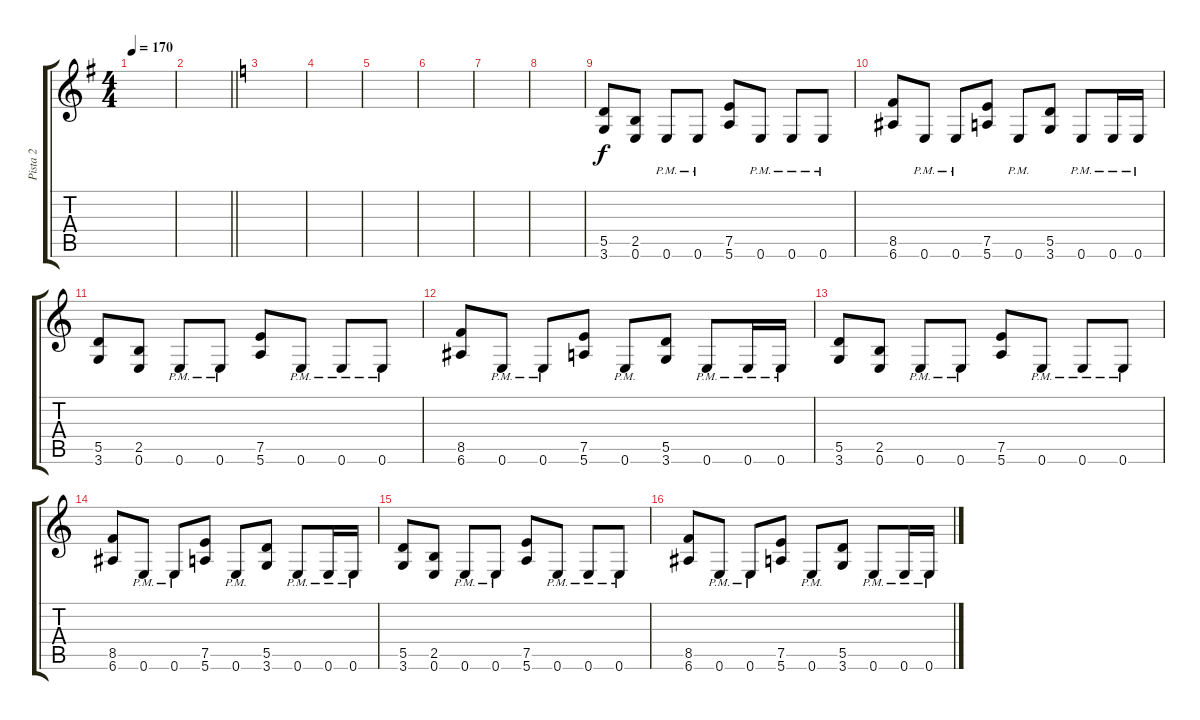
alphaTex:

\track ("Pista 2" "Pista 2") {instrument distortionguitar}
\staff {score tabs}
\tuning (E4 B3 G3 D3 A2 E2) {hide}
\ts (4 4)
\tempo 170
\clef g2
\ks g
|
\barLineRight lightlight
|
\ks c
|
|
|
|
|
|
(5.5 3.6).8 (2.5 0.6).8 0.6{pm}.8 0.6{pm}.8 (7.5 5.6).8 0.6{pm}.8 0.6{pm}.8 0.6{pm}.8 |
(8.5 6.6).8 0.6{pm}.8 0.6{pm}.8 (7.5 5.6).8 0.6{pm}.8 (5.5 3.6).8 0.6{pm}.8 0.6{pm}.16 0.6{pm}.16 |
(5.5 3.6).8 (2.5 0.6).8 0.6{pm}.8 0.6{pm}.8 (7.5 5.6).8 0.6{pm}.8 0.6{pm}.8 0.6{pm}.8 |
(8.5 6.6).8 0.6{pm}.8 0.6{pm}.8 (7.5 5.6).8 0.6{pm}.8 (5.5 3.6).8 0.6{pm}.8 0.6{pm}.16 0.6{pm}.16 |
(5.5 3.6).8 (2.5 0.6).8 0.6{pm}.8 0.6{pm}.8 (7.5 5.6).8 0.6{pm}.8 0.6{pm}.8 0.6{pm}.8 |
(8.5 6.6).8 0.6{pm}.8 0.6{pm}.8 (7.5 5.6).8 0.6{pm}.8 (5.5 3.6).8 0.6{pm}.8 0.6{pm}.16 0.6{pm}.16 |
(5.5 3.6).8 (2.5 0.6).8 0.6{pm}.8 0.6{pm}.8 (7.5 5.6).8 0.6{pm}.8 0.6{pm}.8 0.6{pm}.8 |
(8.5 6.6).8 0.6{pm}.8 0.6{pm}.8 (7.5 5.6).8 0.6{pm}.8 (5.5 3.6).8 0.6{pm}.8 0.6{pm}.16 0.6{pm}.16
